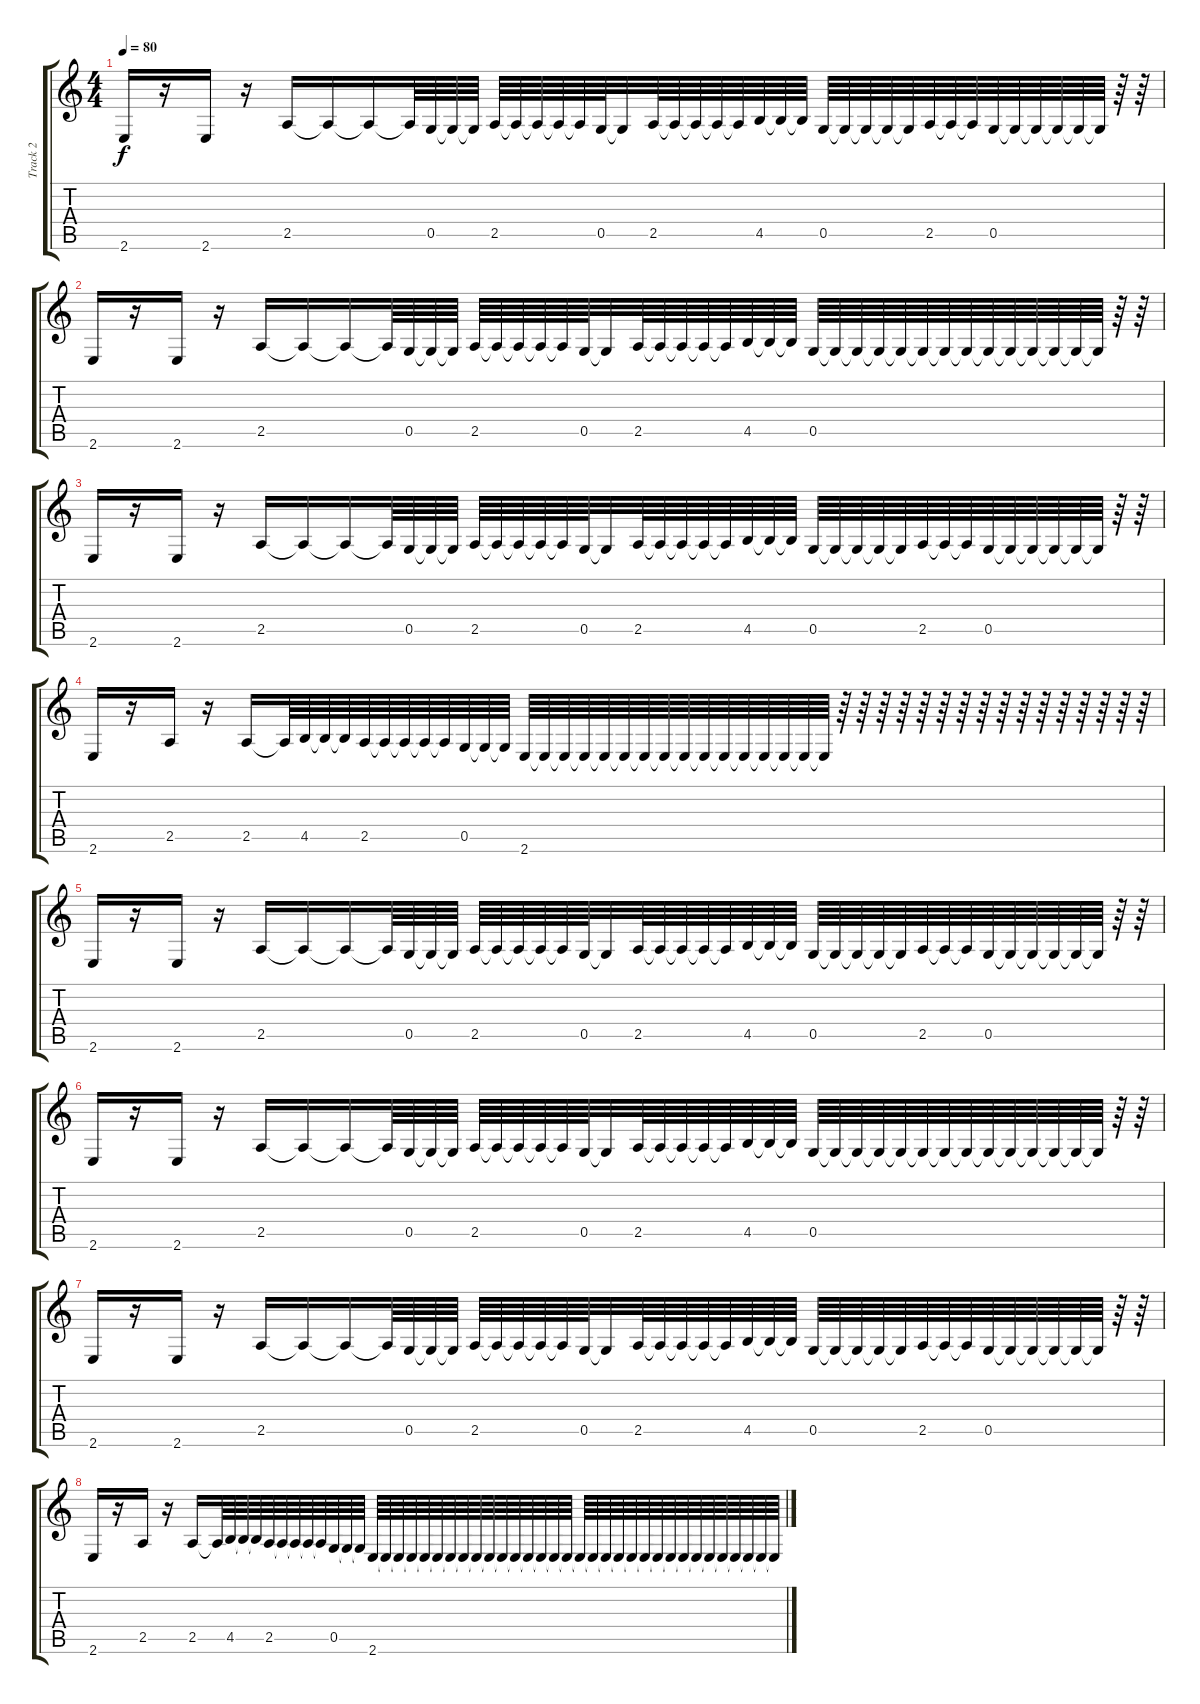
\track ("Track 2" "Track 2") {instrument electricguitarmuted}
\staff {score tabs}
\tuning (D4 A3 F3 C3 G2 D2) {hide}
\ts (4 4)
\tempo 80
\clef g2
\ks c
2.6.16{dy f volume 12 instrument distortionguitar} r.16 2.6.16 r.16 2.5.16 2.5{t}.16 2.5{t}.16 2.5{t}.64 0.5.64 0.5{t}.64 0.5{t}.64 2.5.64 2.5{t}.64 2.5{t}.64 2.5{t}.64 2.5{t}.64 0.5.64 0.5{t}.32 2.5.64 2.5{t}.64 2.5{t}.64 2.5{t}.64 2.5{t}.64 4.5.64 4.5{t}.64 4.5{t}.64 0.5.64 0.5{t}.64 0.5{t}.64 0.5{t}.64 0.5{t}.64 2.5.64 2.5{t}.64 2.5{t}.64 0.5.64 0.5{t}.64 0.5{t}.64 0.5{t}.64 0.5{t}.64 0.5{t}.64 r.64 r.64 |
2.6.16 r.16 2.6.16 r.16 2.5.16 2.5{t}.16 2.5{t}.16 2.5{t}.64 0.5.64 0.5{t}.64 0.5{t}.64 2.5.64 2.5{t}.64 2.5{t}.64 2.5{t}.64 2.5{t}.64 0.5.64 0.5{t}.32 2.5.64 2.5{t}.64 2.5{t}.64 2.5{t}.64 2.5{t}.64 4.5.64 4.5{t}.64 4.5{t}.64 0.5.64 0.5{t}.64 0.5{t}.64 0.5{t}.64 0.5{t}.64 0.5{t}.64 0.5{t}.64 0.5{t}.64 0.5{t}.64 0.5{t}.64 0.5{t}.64 0.5{t}.64 0.5{t}.64 0.5{t}.64 r.64 r.64 |
2.6.16 r.16 2.6.16 r.16 2.5.16 2.5{t}.16 2.5{t}.16 2.5{t}.64 0.5.64 0.5{t}.64 0.5{t}.64 2.5.64 2.5{t}.64 2.5{t}.64 2.5{t}.64 2.5{t}.64 0.5.64 0.5{t}.32 2.5.64 2.5{t}.64 2.5{t}.64 2.5{t}.64 2.5{t}.64 4.5.64 4.5{t}.64 4.5{t}.64 0.5.64 0.5{t}.64 0.5{t}.64 0.5{t}.64 0.5{t}.64 2.5.64 2.5{t}.64 2.5{t}.64 0.5.64 0.5{t}.64 0.5{t}.64 0.5{t}.64 0.5{t}.64 0.5{t}.64 r.64 r.64 |
2.6.16 r.16 2.5.16 r.16 2.5.16 2.5{t}.64 4.5.64 4.5{t}.64 4.5{t}.64 2.5.64 2.5{t}.64 2.5{t}.64 2.5{t}.64 2.5{t}.64 0.5.64 0.5{t}.64 0.5{t}.64 2.6.64 2.6{t}.64 2.6{t}.64 2.6{t}.64 2.6{t}.64 2.6{t}.64 2.6{t}.64 2.6{t}.64 2.6{t}.64 2.6{t}.64 2.6{t}.64 2.6{t}.64 2.6{t}.64 2.6{t}.64 2.6{t}.64 2.6{t}.64 r.64 r.64 r.64 r.64 r.64 r.64 r.64 r.64 r.64 r.64 r.64 r.64 r.64 r.64 r.64 r.64 |
2.6.16{volume 12 instrument distortionguitar} r.16 2.6.16 r.16 2.5.16 2.5{t}.16 2.5{t}.16 2.5{t}.64 0.5.64 0.5{t}.64 0.5{t}.64 2.5.64 2.5{t}.64 2.5{t}.64 2.5{t}.64 2.5{t}.64 0.5.64 0.5{t}.32 2.5.64 2.5{t}.64 2.5{t}.64 2.5{t}.64 2.5{t}.64 4.5.64 4.5{t}.64 4.5{t}.64 0.5.64 0.5{t}.64 0.5{t}.64 0.5{t}.64 0.5{t}.64 2.5.64 2.5{t}.64 2.5{t}.64 0.5.64 0.5{t}.64 0.5{t}.64 0.5{t}.64 0.5{t}.64 0.5{t}.64 r.64 r.64 |
2.6.16 r.16 2.6.16 r.16 2.5.16 2.5{t}.16 2.5{t}.16 2.5{t}.64 0.5.64 0.5{t}.64 0.5{t}.64 2.5.64 2.5{t}.64 2.5{t}.64 2.5{t}.64 2.5{t}.64 0.5.64 0.5{t}.32 2.5.64 2.5{t}.64 2.5{t}.64 2.5{t}.64 2.5{t}.64 4.5.64 4.5{t}.64 4.5{t}.64 0.5.64 0.5{t}.64 0.5{t}.64 0.5{t}.64 0.5{t}.64 0.5{t}.64 0.5{t}.64 0.5{t}.64 0.5{t}.64 0.5{t}.64 0.5{t}.64 0.5{t}.64 0.5{t}.64 0.5{t}.64 r.64 r.64 |
2.6.16 r.16 2.6.16 r.16 2.5.16 2.5{t}.16 2.5{t}.16 2.5{t}.64 0.5.64 0.5{t}.64 0.5{t}.64 2.5.64 2.5{t}.64 2.5{t}.64 2.5{t}.64 2.5{t}.64 0.5.64 0.5{t}.32 2.5.64 2.5{t}.64 2.5{t}.64 2.5{t}.64 2.5{t}.64 4.5.64 4.5{t}.64 4.5{t}.64 0.5.64 0.5{t}.64 0.5{t}.64 0.5{t}.64 0.5{t}.64 2.5.64 2.5{t}.64 2.5{t}.64 0.5.64 0.5{t}.64 0.5{t}.64 0.5{t}.64 0.5{t}.64 0.5{t}.64 r.64 r.64 |
2.6.16 r.16 2.5.16 r.16 2.5.16 2.5{t}.64 4.5.64 4.5{t}.64 4.5{t}.64 2.5.64 2.5{t}.64 2.5{t}.64 2.5{t}.64 2.5{t}.64 0.5.64 0.5{t}.64 0.5{t}.64 2.6.64 2.6{t}.64 2.6{t}.64 2.6{t}.64 2.6{t}.64 2.6{t}.64 2.6{t}.64 2.6{t}.64 2.6{t}.64 2.6{t}.64 2.6{t}.64 2.6{t}.64 2.6{t}.64 2.6{t}.64 2.6{t}.64 2.6{t}.64 2.6{t}.64 2.6{t}.64 2.6{t}.64 2.6{t}.64 2.6{t}.64 2.6{t}.64 2.6{t}.64 2.6{t}.64 2.6{t}.64 2.6{t}.64 2.6{t}.64 2.6{t}.64 2.6{t}.64 2.6{t}.64 2.6{t}.64 2.6{t}.64
